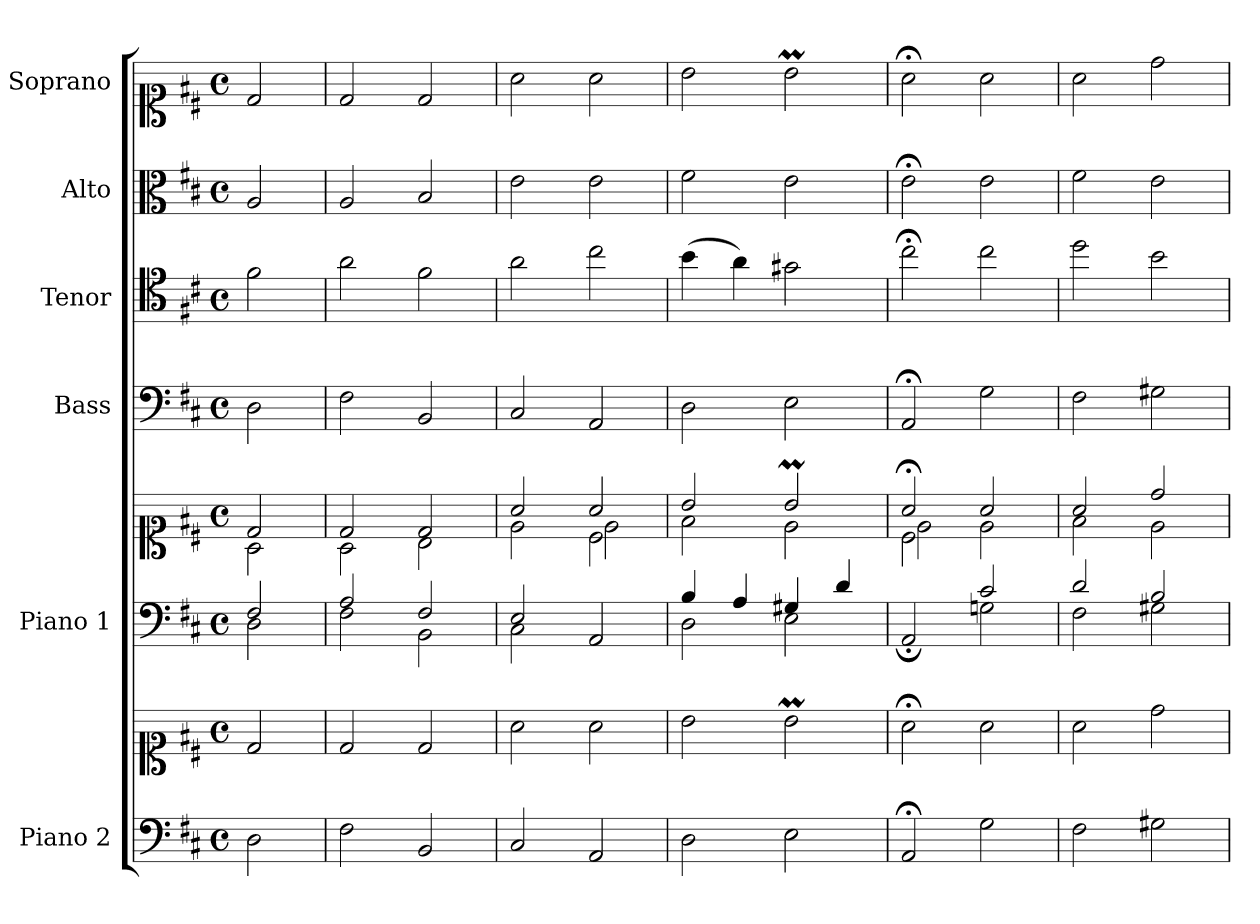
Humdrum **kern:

**kern	**kern	**kern	**kern	**kern	**kern	**kern	**kern
*part6	*part6	*part5	*part5	*part4	*part3	*part2	*part1
*staff8	*staff7	*staff6	*staff5	*staff4	*staff3	*staff2	*staff1
*I"Piano 2	*	*I"Piano 1	*	*I"Bass	*I"Tenor	*I"Alto	*I"Soprano
*I'Pno 2	*	*I'Pno 1	*	*I'B.	*I'T.	*I'A.	*I'S.
*clefF4	*clefC1	*clefF4	*clefC1	*clefF4	*clefC4	*clefC3	*clefC1
*	*	*	*	*	*ITrd7c12	*	*
*k[f#c#]	*k[f#c#]	*k[f#c#]	*k[f#c#]	*k[f#c#]	*k[f#c#]	*k[f#c#]	*k[f#c#]
*D:	*D:	*D:	*D:	*D:	*D:	*D:	*D:
*M4/4	*M4/4	*M4/4	*M4/4	*M4/4	*M4/4	*M4/4	*M4/4
*met(c)	*met(c)	*met(c)	*met(c)	*met(c)	*met(c)	*met(c)	*met(c)
=1	=1	=1	=1	=1	=1	=1	=1
*	*	*^	*^	*	*	*	*
2D\	2d/	2F#/	2D\	2d/	2A\	2D\	2F#\	2A/	2d/
=2	=2	=2	=2	=2	=2	=2	=2	=2	=2
2F#\	2d/	2A/	2F#\	2d/	2A\	2F#\	2A\	2A/	2d/
2BB/	2d/	2F#/	2BB\	2d/	2B\	2BB/	2F#\	2B/	2d/
=3	=3	=3	=3	=3	=3	=3	=3	=3	=3
*	*	*	*	*	*^	*	*	*	*
2C#/	2a\	2E/	2C#\	2a/	2ryy	2e\	2C#/	2A\	2e\	2a\
2AA/	2a\	2ryy	2AA/	2a/	2c#\	2e\	2AA/	2c#\	2e\	2a\
*	*	*	*	*	*v	*v	*	*	*	*
=4	=4	=4	=4	=4	=4	=4	=4	=4	=4
2D\	2b\	4B/	2D\	2b/	2f#\	2D\	(4B\	2f#\	2b\
.	.	4A/	.	.	.	.	4A\)	.	.
2E\	2bM\	4G#X/	2E\	2bM/	2e\	2E\	2G#X\	2e\	2bM\
.	.	4d/	.	.	.	.	.	.	.
=5	=5	=5	=5	=5	=5	=5	=5	=5	=5
*	*	*	*	*	*^	*	*	*	*
2AA;/	2a;<\	2ryy	2AA;/	2a;</	2c#\	2e\	2AA;</	2c#;<\	2e;<\	2a;<\
2G\	2a\	2c#/	2Gn\	2a/	2ryy	2e\	2G\	2c#\	2e\	2a\
*	*	*	*	*	*v	*v	*	*	*	*
=6	=6	=6	=6	=6	=6	=6	=6	=6	=6
2F#\	2a\	2d/	2F#\	2a/	2f#\	2F#\	2d\	2f#\	2a\
2G#X\	2dd\	2B/	2G#X\	2dd/	2e\	2G#X\	2B\	2e\	2dd\
*	*	*v	*v	*	*	*	*	*	*
*	*	*	*v	*v	*	*	*	*
=	=	=	=	=	=	=	=
*-	*-	*-	*-	*-	*-	*-	*-
